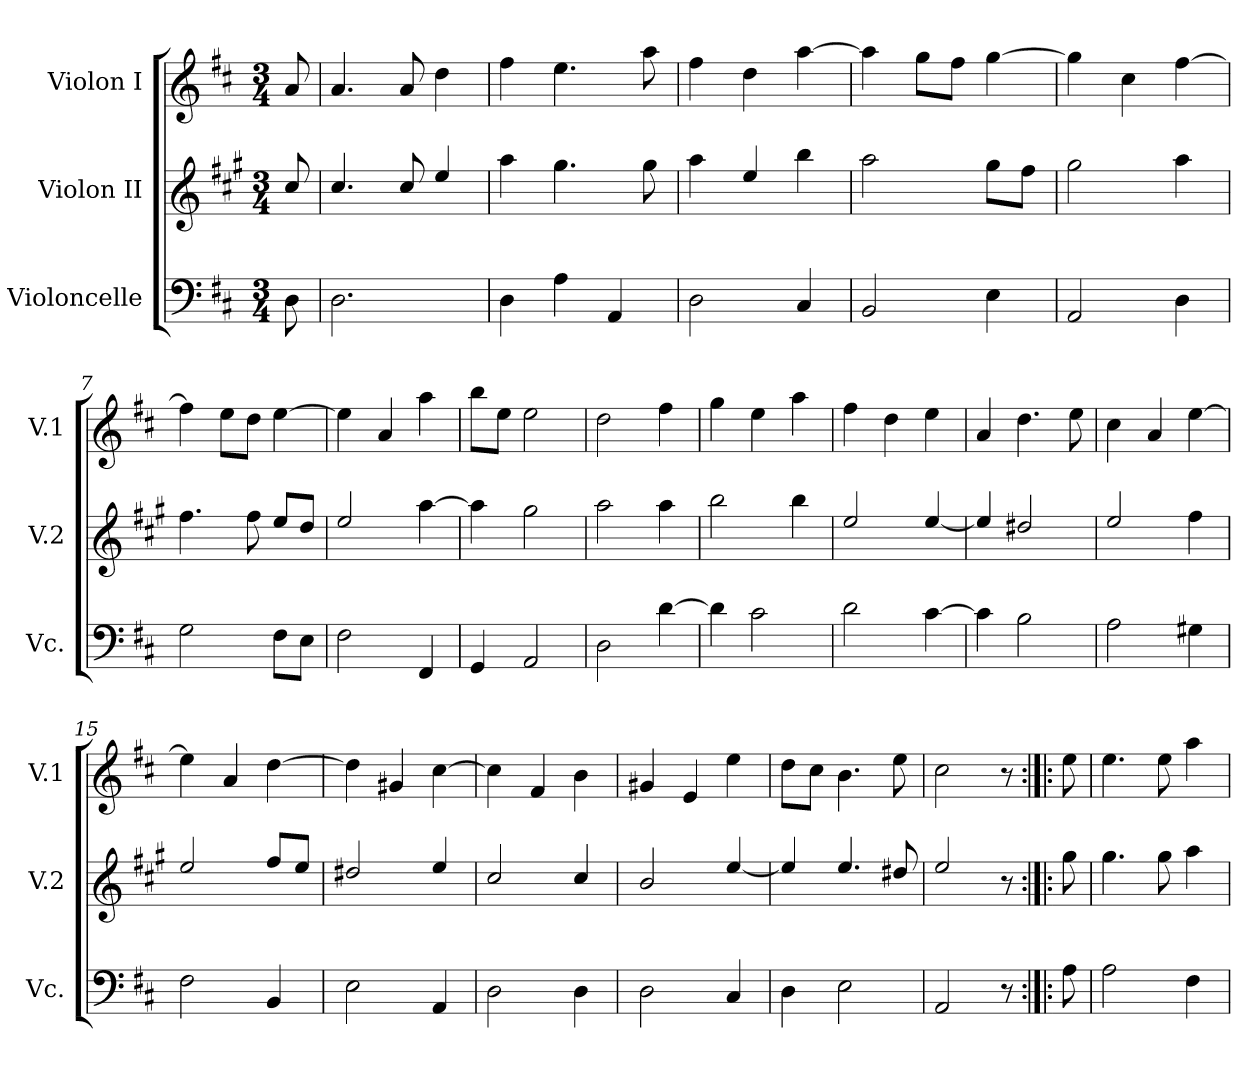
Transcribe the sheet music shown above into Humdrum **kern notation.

**kern	**kern	**kern
*part3	*part2	*part1
*staff3	*staff2	*staff1
*I"Violoncelle	*I"Violon II	*I"Violon I
*I'Vc.	*I'V.2	*I'V.1
*clefF4	*clefG2	*clefG2
*	*ITrd4c7	*
*k[f#c#]	*k[f#c#]	*k[f#c#]
*D:	*D:	*D:
*M3/4	*M3/4	*M3/4
=1	=1	=1
8D\	8f#/	8a/
=2	=2	=2
2.D\	4.f#/	4.a/
.	8f#/	8a/
.	4a/	4dd\
=3	=3	=3
4D\	4dd\	4ff#\
4A\	4.cc#\	4.ee\
4AA/	.	.
.	8cc#\	8aa\
=4	=4	=4
2D\	4dd\	4ff#\
.	4a/	4dd\
4C#/	4ee\	[4aa\
=5	=5	=5
2BB/	2dd\	4aa\]
.	.	8gg\L
.	.	8ff#\J
4E\	8cc#\L	[4gg\
.	8b\J	.
=6	=6	=6
2AA/	2cc#\	4gg\]
.	.	4cc#\
4D\	4dd\	[4ff#\
=7	=7	=7
2G\	4.b\	4ff#\]
.	.	8ee\L
.	8b\	8dd\J
8F#\L	8a/L	[4ee\
8E\J	8g/J	.
=8	=8	=8
2F#\	2a/	4ee\]
.	.	4a/
4FF#/	[4dd\	4aa\
=9	=9	=9
4GG/	4dd\]	8bb\L
.	.	8ee\J
2AA/	2cc#\	2ee\
=10	=10	=10
2D\	2dd\	2dd\
[4d\	4dd\	4ff#\
!!LO:LB:g=z
=11	=11	=11
4d\]	2ee\	4gg\
2c#\	.	4ee\
.	4ee\	4aa\
=12	=12	=12
2d\	2a/	4ff#\
.	.	4dd\
[4c#\	[4a/	4ee\
=13	=13	=13
4c#\]	4a/]	4a/
2B\	2g#X/	4.dd\
.	.	8ee\
=14	=14	=14
2A\	2a/	4cc#\
.	.	4a/
4G#X\	4b\	[4ee\
=15	=15	=15
2F#\	2a/	4ee\]
.	.	4a/
4BB/	8b/L	[4dd\
.	8a/J	.
=16	=16	=16
2E\	2g#X/	4dd\]
.	.	4g#X/
4AA/	4a/	[4cc#\
=17	=17	=17
2D\	2f#/	4cc#\]
.	.	4f#/
4D\	4f#/	4b\
=18	=18	=18
2D\	2e/	4g#X/
.	.	4e/
4C#/	[4a/	4ee\
=19	=19	=19
4D\	4a/]	8dd\L
.	.	8cc#\J
2E\	4.a/	4.b\
.	8g#X/	8ee\
=20	=20	=20
2AA/	2a/	2cc#\
8r	8r	8r
!!LO:LB:g=z
=21:|!|:	=21:|!|:	=21:|!|:
8A\	8cc#\	8ee\
=22	=22	=22
2A\	4.cc#\	4.ee\
.	8cc#\	8ee\
4F#\	4dd\	4aa\
=	=	=
*-	*-	*-
